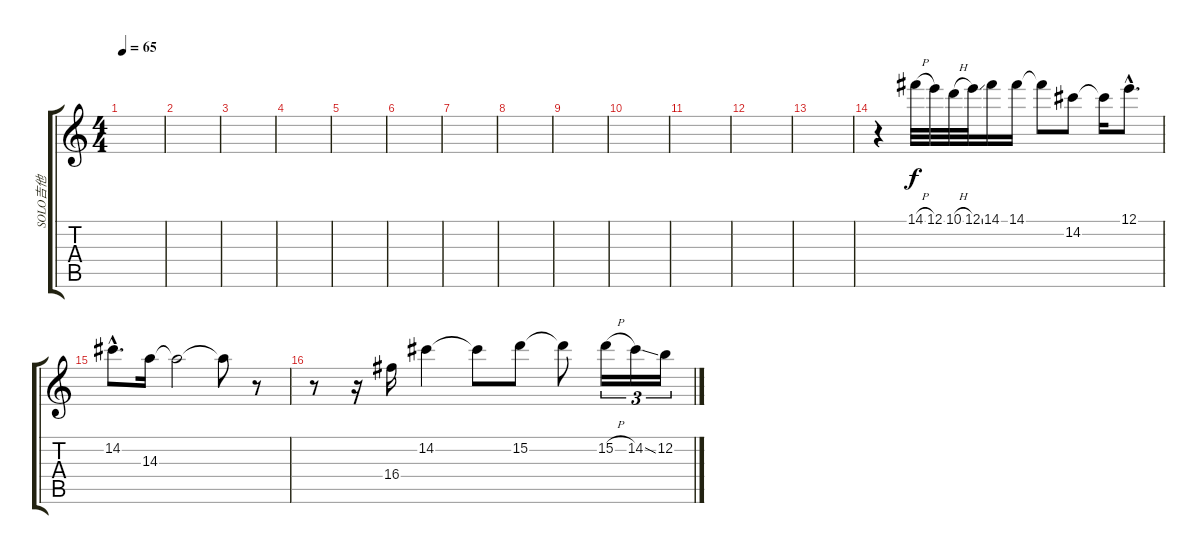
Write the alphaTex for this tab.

\track ("SOLO吉他" "SOLO吉他") {instrument overdrivenguitar}
\staff {score tabs}
\tuning (E4 B3 G3 D3 A2 E2) {hide}
\ts (4 4)
\tempo 65
\clef g2
\ks c
|
|
|
|
|
|
|
|
|
|
|
|
|
r.4 14.1{h}.32 12.1.32 10.1{h}.32 12.1{ss}.32 14.1.16 14.1.16 14.1{t}.8 14.2.8 14.2{t}.16 12.1{hac}.8{d} |
14.2{hac}.8{d} 14.3.16 14.3{t}.2 14.3{t}.8 r.8 |
r.8 r.16 16.4.16 14.2.4 14.2{t}.8 15.2.8 15.2{t}.8 15.2{h}.16{tu (3 2)} 14.2{ss}.16{tu (3 2)} 12.2.16{tu (3 2)}
